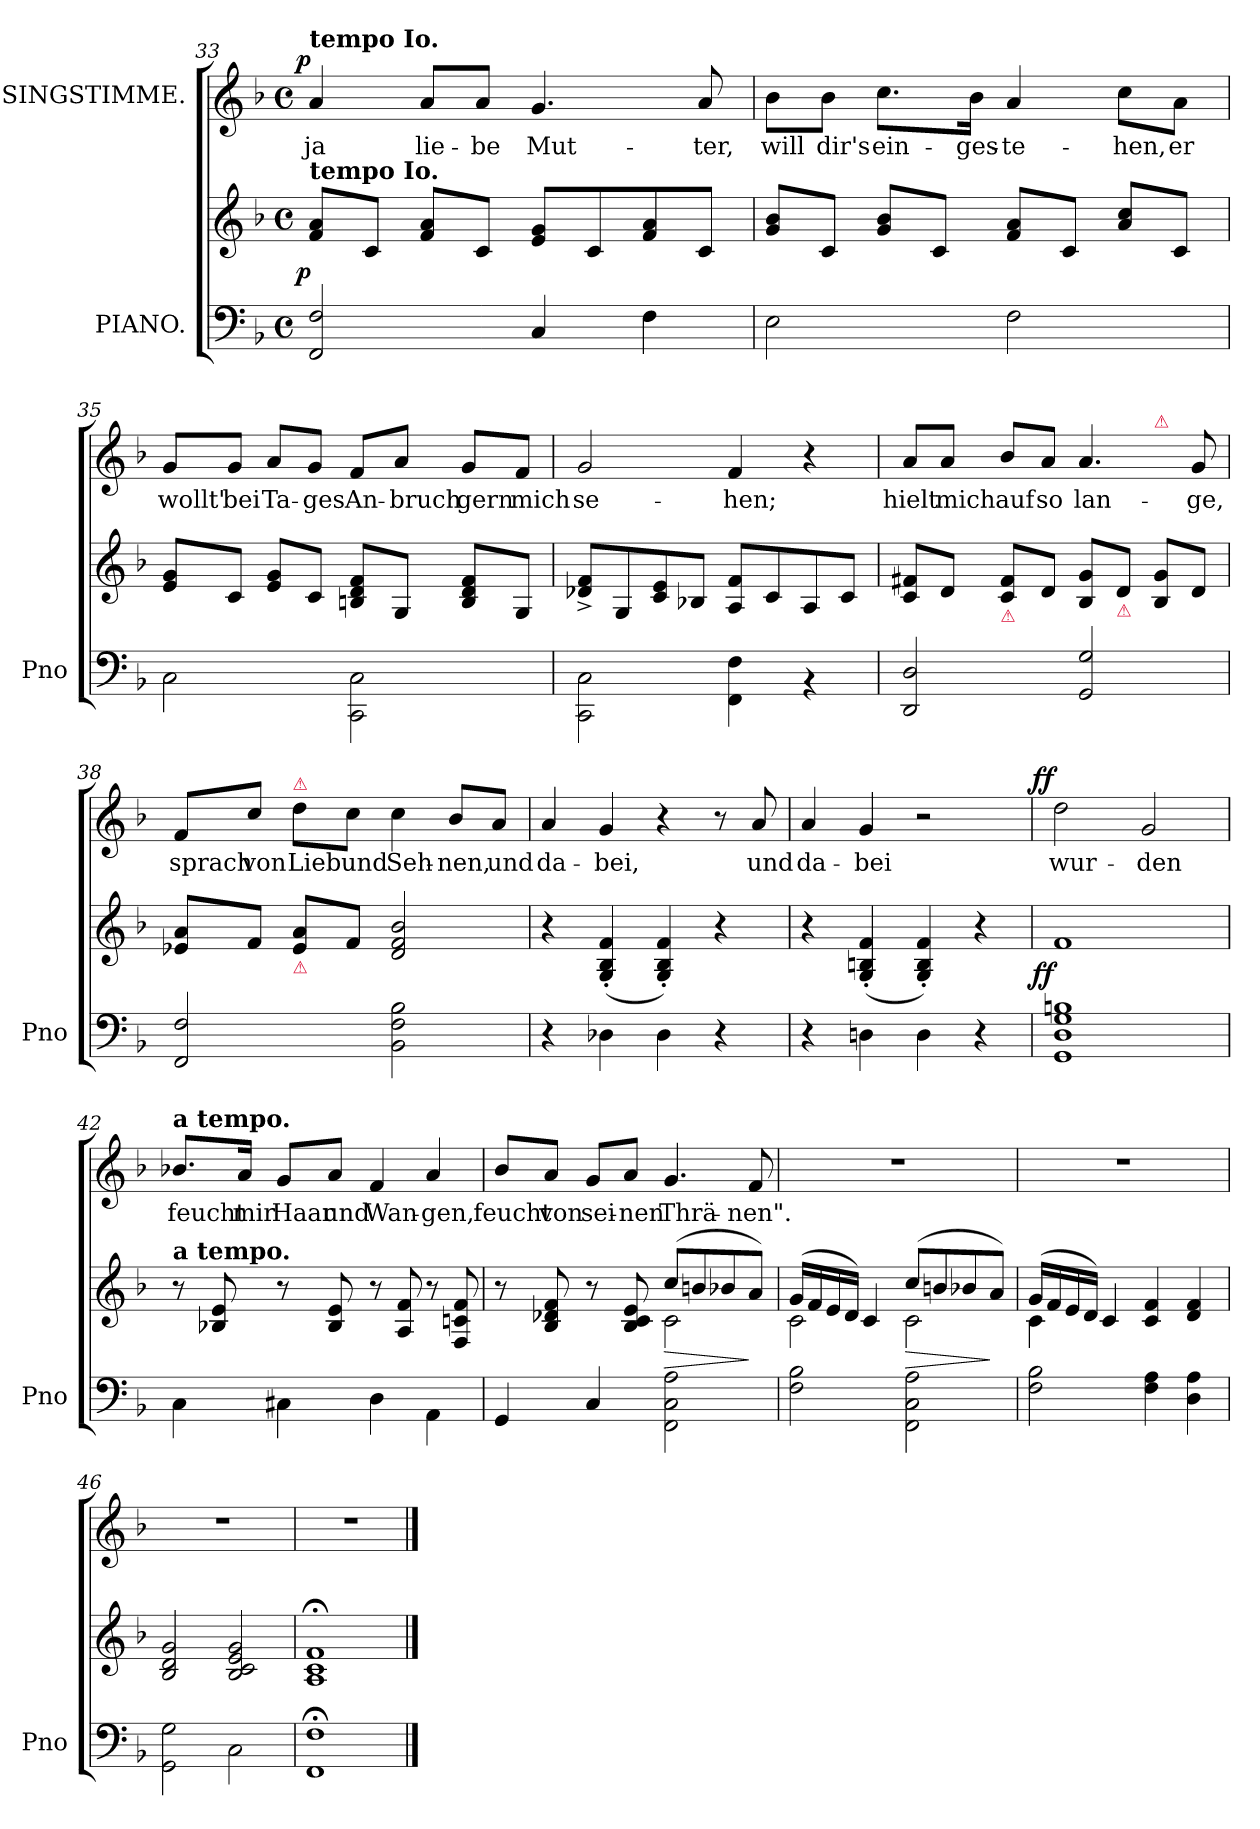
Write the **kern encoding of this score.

**kern	**kern	**dynam	**kern	**text	**dynam
*part2	*part2	*part2	*part1	*part1	*part1
*staff3	*staff2	*staff2/3	*staff1	*staff1	*staff1
*I"PIANO.	*	*	*I"SINGSTIMME.	*	*
*I'Pno	*	*	*	*	*
*clefF4	*clefG2	*	*clefG2	*	*
*k[b-]	*k[b-]	*	*k[b-]	*	*
*F:	*F:	*	*F:	*	*
*M4/4	*M4/4	*	*M4/4	*	*
*met(c)	*met(c)	*	*met(c)	*	*
=33	=33	=33	=33	=33	=33
!	!	!	!LO:TX:a:B:t=tempo Io.	!	!
!	!LO:TX:a:B:t=tempo Io.	!	!	!	!
!	!	!LO:DY:rj	!	!	!LO:DY:a:rj
2FF/ 2F/	8f 8aL	p	4a	ja	p
.	8cJ	.	.	.	.
.	8f 8aL	.	8a/L	lie-	.
.	8cJ	.	8a/J	-be	.
4C	8e 8gL	.	4.g	Mut-	.
.	8c	.	.	.	.
4F	8f 8a	.	.	.	.
.	8cJ	.	8a	-ter,	.
=34	=34	=34	=34	=34	=34
2E	8g 8b-L	.	8b-\L	will	.
.	8cJ	.	8b-\J	dir's	.
.	8g 8b-L	.	8.cc\L	ein-	.
.	8cJ	.	.	.	.
.	.	.	16b-\Jk	-ges-	.
2F	8f 8aL	.	4a	-te-	.
.	8cJ	.	.	.	.
.	8a 8ccL	.	8cc\L	-hen,	.
.	8cJ	.	8a\J	er	.
=35	=35	=35	=35	=35	=35
2C\	8e 8gL	.	8g/L	wollt'	.
.	8cJ	.	8g/J	bei	.
.	8e 8gL	.	8a/L	Ta-	.
.	8cJ	.	8g/J	-ges	.
2CC\ 2C\	8Bn 8d 8fL	.	8f/L	An-	.
.	8G/J	.	8a/J	-bruch	.
.	8B 8d 8fL	.	8g/L	gern	.
.	8G/J	.	8f/J	mich	.
=36	=36	=36	=36	=36	=36
2CC\ 2C\	8d-X^< 8f^<L	.	2g	se-	.
.	8G/	.	.	.	.
.	8c 8e	.	.	.	.
.	8B-XJ	.	.	.	.
4FF\ 4F\	8A/ 8f/L	.	4f	-hen;	.
.	8c/	.	.	.	.
4rBB	8A/	.	4r	.	.
.	8c/J	.	.	.	.
=37	=37	=37	=37	=37	=37
*	*	*	*^	*	*
2DD/ 2D/	8c 8f#XL	.	8a/L	2.ryy	hielt	.
.	8dJ	.	8a/J	.	mich	.
!	!LO:TX:b:Bi:color=crimson:t=⚠	!	!	!	!	!
.	8c 8f#L	.	8b-/L	.	auf	.
.	8dJ	.	8a/J	.	so	.
2GG/ 2G/	8B- 8gL	.	4.a	.	lan-	.
!	!LO:TX:b:Bi:color=crimson:t=⚠	!	!	!	!	!
.	8dJ	.	.	.	.	.
!	!	!	!	!LO:TX:a:Bi:color=crimson:t=⚠	!	!
.	8B- 8gL	.	.	4ryy	.	.
.	8dJ	.	8g	.	-ge,	.
*	*	*	*v	*v	*	*
=38	=38	=38	=38	=38	=38
2FF 2F	8e-X 8aL	.	8f/L	sprach	.
.	8fJ	.	8cc/J	von	.
!	!	!	!LO:TX:a:Bi:color=crimson:t=⚠	!	!
!	!LO:TX:b:Bi:color=crimson:t=⚠	!	!	!	!
.	8e- 8aL	.	8dd\L	Lieb	.
.	8fJ	.	8cc\J	und	.
2BB- 2F 2B-	2d 2f 2b-	.	4cc	Seh-	.
.	.	.	8b-/L	-nen,	.
.	.	.	8a/J	und	.
=39	=39	=39	=39	=39	=39
4r	4r	.	4a	da-	.
4D-X\	(>4G'>/ 4B-'>/ 4f'>/	.	4g	-bei,	.
4D-\	4G'>/ 4B-'>/ 4f'>/)	.	4r	.	.
4r	4r	.	8r	.	.
.	.	.	8a	und	.
=40	=40	=40	=40	=40	=40
4r	4r	.	4a	da-	.
4Dn\	(>4G'>/ 4Bn'>/ 4f'>/	.	4g	-bei	.
4D\	4G'>/ 4B'>/ 4f'>/)	.	2r	.	.
4r	4r	.	.	.	.
=41	=41	=41	=41	=41	=41
!	!	!LO:DY:rj	!	!	!LO:DY:a:rj
1GG 1D 1G 1Bn	1f	ff	2dd	wur-	ff
.	.	.	2g	-den	.
=42	=42	=42	=42	=42	=42
!	!	!	!LO:TX:a:B:t=a tempo.	!	!
!	!LO:TX:a:B:t=a tempo.	!	!	!	!
4C\	8r	.	8.b-X/L	feucht	.
.	8B-X 8e	.	.	.	.
.	.	.	16a/Jk	mir	.
4C#X\	8r	.	8g/L	Haar	.
.	8B- 8e	.	8a/J	und	.
4D\	8r	.	4f	Wan-	.
.	8A/ 8f/	.	.	.	.
4AA\	8r	.	4a	-gen,	.
.	8F/ 8cn/ 8f/	.	.	.	.
=43	=43	=43	=43	=43	=43
*	*^	*	*	*	*
4GG/	8r	2ryy	.	8b-/L	feucht	.
.	8B-/ 8d-X/ 8f/	.	.	8a/J	von	.
4C/	8r	.	.	8g/L	sei-	.
.	8B-/ 8c/ 8e/	.	.	8a/J	-nen	.
2FF\ 2C\ 2A\	(<8cc/L	2c\	>	4.g	Thrä-	.
.	8bn	.	.	.	.	.
.	8b-X	.	.	.	.	.
.	8aJ)	.	]	8f	-nen".	.
=44	=44	=44	=44	=44	=44	=44
2F\ 2B-\	(<16gLL	2c\	.	1rdd	.	.
.	16f	.	.	.	.	.
.	16e	.	.	.	.	.
.	16dJJ)	.	.	.	.	.
.	4c	.	.	.	.	.
2FF\ 2C\ 2A\	(<8ccL	2c\	>	.	.	.
.	8bn	.	.	.	.	.
.	8b-X	.	.	.	.	.
.	8aJ)	.	]	.	.	.
=45	=45	=45	=45	=45	=45	=45
2F\ 2B-\	(<16gLL	4c	.	1rdd	.	.
.	16f	.	.	.	.	.
.	16e	.	.	.	.	.
.	16dJJ)	.	.	.	.	.
.	4c	2.ryy	.	.	.	.
4F\ 4A\	4c 4f	.	.	.	.	.
4D\ 4A\	4d 4f	.	.	.	.	.
*	*v	*v	*	*	*	*
=46	=46	=46	=46	=46	=46
2GG\ 2G\	2B-/ 2d/ 2g/	.	1rdd	.	.
2C\	2B- 2c 2e 2g	.	.	.	.
=47	=47	=47	=47	=47	=47
1FF;\ 1F;\	1A;</ 1c;</ 1f;</	.	1rdd	.	.
==	==	==	==	==	==
*-	*-	*-	*-	*-	*-
